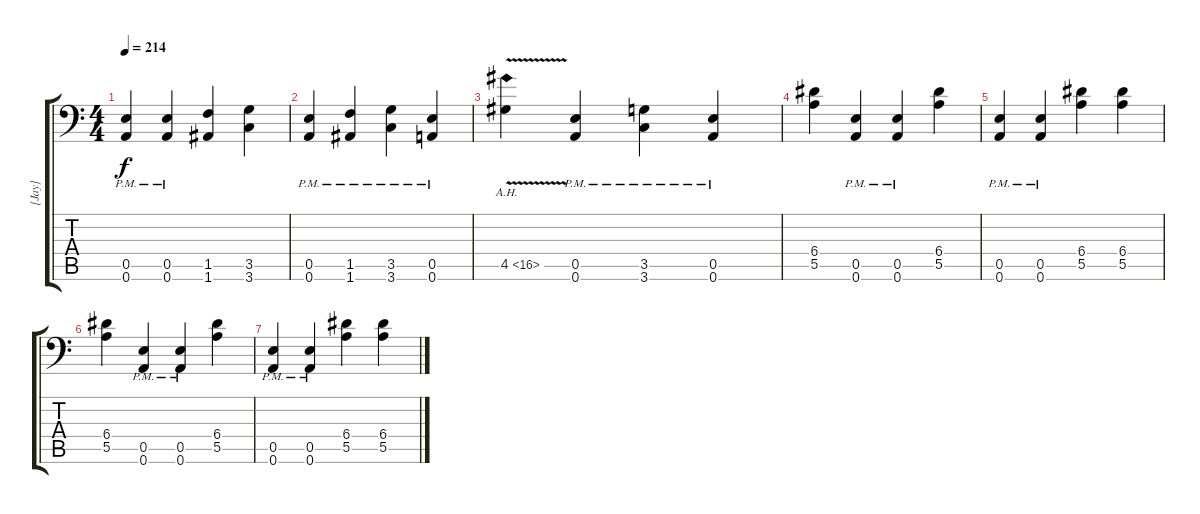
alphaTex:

\track ("[Jay]" "[Jay]") {instrument distortionguitar}
\staff {score tabs}
\tuning (B3 Gb3 D3 A2 E2 A1) {hide}
\ts (4 4)
\tempo 214
\clef f4
\ks c
(0.5{pm} 0.6{pm}).4{dy f} (0.5{pm} 0.6{pm}).4 (1.5 1.6).4 (3.5 3.6).4 |
(0.5{pm} 0.6{pm}).4 (1.5{pm} 1.6{pm}).4 (3.5{pm} 3.6{pm}).4 (0.5{pm} 0.6{pm}).4 |
4.5{ah 12 v}.4 (0.5{pm} 0.6{pm}).4 (3.5{pm} 3.6{pm}).4 (0.5{pm} 0.6{pm}).4 |
(6.4 5.5).4 (0.5{pm} 0.6{pm}).4 (0.5{pm} 0.6{pm}).4 (6.4 5.5).4 |
(0.5{pm} 0.6{pm}).4 (0.5{pm} 0.6{pm}).4 (6.4 5.5).4 (6.4 5.5).4 |
(6.4 5.5).4 (0.5{pm} 0.6{pm}).4 (0.5{pm} 0.6{pm}).4 (6.4 5.5).4 |
(0.5{pm} 0.6{pm}).4 (0.5{pm} 0.6{pm}).4 (6.4 5.5).4 (6.4 5.5).4
